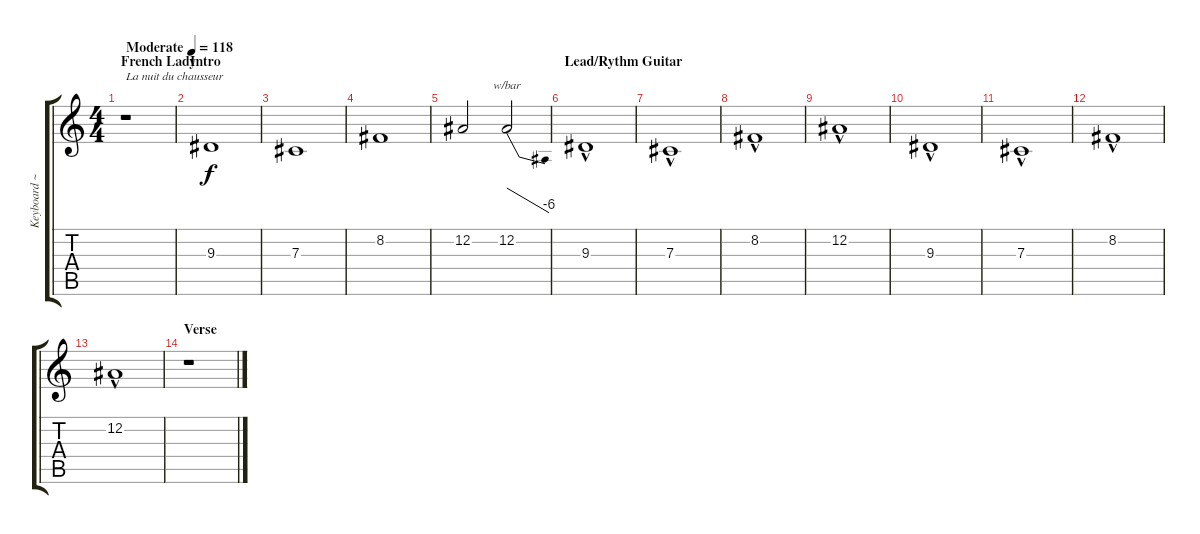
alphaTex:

\track ("Keyboard ~ Effect" "Keyboard ~") {instrument synthstrings1}
\staff {score tabs}
\tuning (Eb4 Bb3 Gb3 Db3 Ab2 Eb2) {hide}
\ts (4 4)
\section ("" "French Lady")
\tempo (118 "Moderate")
\clef g2
\ks c
r.1{txt "La nuit du chausseur" dy f instrument synthstrings1} |
\section ("" "Intro")
9.3.1 |
7.3.1 |
8.2.1 |
12.2.2 12.2.2{tbe (dive default 0 0 60 -24)} |
\section ("" "Lead/Rythm Guitar")
9.3{hac}.1 |
7.3{hac}.1 |
8.2{hac}.1 |
12.2{hac}.1 |
9.3{hac}.1 |
7.3{hac}.1 |
8.2{hac}.1 |
12.2{hac}.1 |
\section ("" "Verse")
r.1
